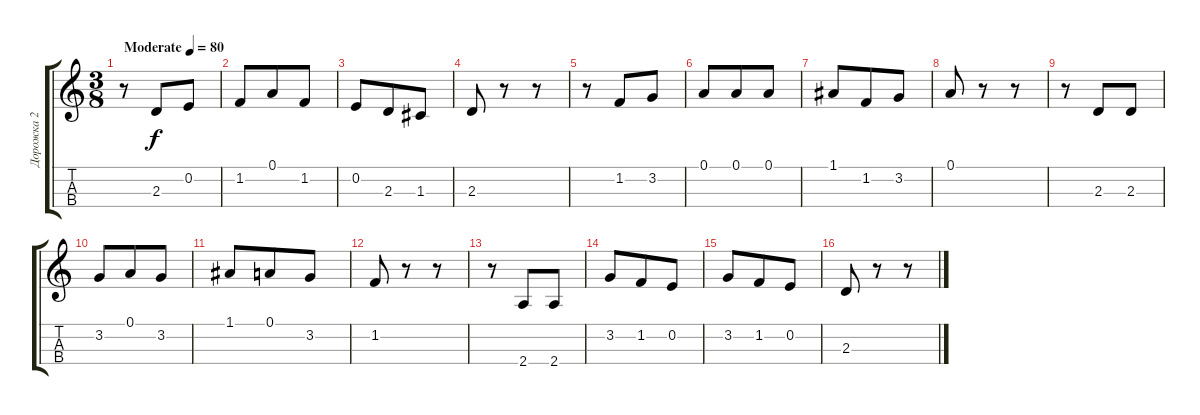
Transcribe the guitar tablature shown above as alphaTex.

\track ("Дорожка 2" "Дорожка 2") {instrument acousticguitarsteel}
\staff {score tabs}
\tuning (A3 E3 C3 G2) {hide}
\ts (3 8)
\tempo (80 "Moderate")
\clef g2
\ks c
r.8{dy f instrument acousticguitarsteel} 2.3.8 0.2.8 |
1.2.8 0.1.8 1.2.8 |
0.2.8 2.3.8 1.3.8 |
2.3.8 r.8 r.8 |
r.8 1.2.8 3.2.8 |
0.1.8 0.1.8 0.1.8 |
1.1.8 1.2.8 3.2.8 |
0.1.8 r.8 r.8 |
r.8 2.3.8 2.3.8 |
3.2.8 0.1.8 3.2.8 |
1.1.8 0.1.8 3.2.8 |
1.2.8 r.8 r.8 |
r.8 2.4.8 2.4.8 |
3.2.8 1.2.8 0.2.8 |
3.2.8 1.2.8 0.2.8 |
2.3.8 r.8 r.8
